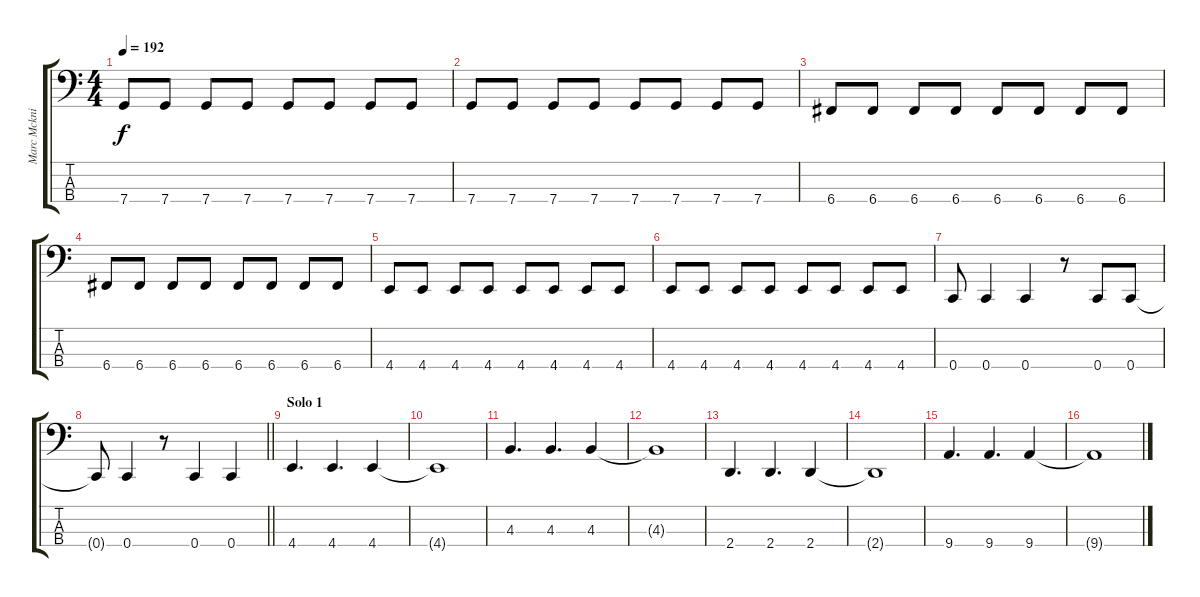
\track ("Marc Mcknight" "Marc Mckni") {instrument electricbasspick}
\staff {score tabs}
\tuning (F2 C2 G1 C1) {hide}
\ts (4 4)
\tempo 192
\clef f4
\ks aminor
7.4.8{dy f} 7.4.8 7.4.8 7.4.8 7.4.8 7.4.8 7.4.8 7.4.8 |
7.4.8 7.4.8 7.4.8 7.4.8 7.4.8 7.4.8 7.4.8 7.4.8 |
6.4.8 6.4.8 6.4.8 6.4.8 6.4.8 6.4.8 6.4.8 6.4.8 |
6.4.8 6.4.8 6.4.8 6.4.8 6.4.8 6.4.8 6.4.8 6.4.8 |
4.4.8 4.4.8 4.4.8 4.4.8 4.4.8 4.4.8 4.4.8 4.4.8 |
4.4.8 4.4.8 4.4.8 4.4.8 4.4.8 4.4.8 4.4.8 4.4.8 |
0.4.8 0.4.4 0.4.4 r.8 0.4.8 0.4.8 |
\barLineRight lightlight
0.4{t}.8 0.4.4 r.8 0.4.4 0.4.4 |
\section ("" "Solo 1")
4.4.4{d} 4.4.4{d} 4.4.4 |
4.4{t}.1 |
4.3.4{d} 4.3.4{d} 4.3.4 |
4.3{t}.1 |
2.4.4{d} 2.4.4{d} 2.4.4 |
2.4{t}.1 |
9.4.4{d} 9.4.4{d} 9.4.4 |
9.4{t}.1
